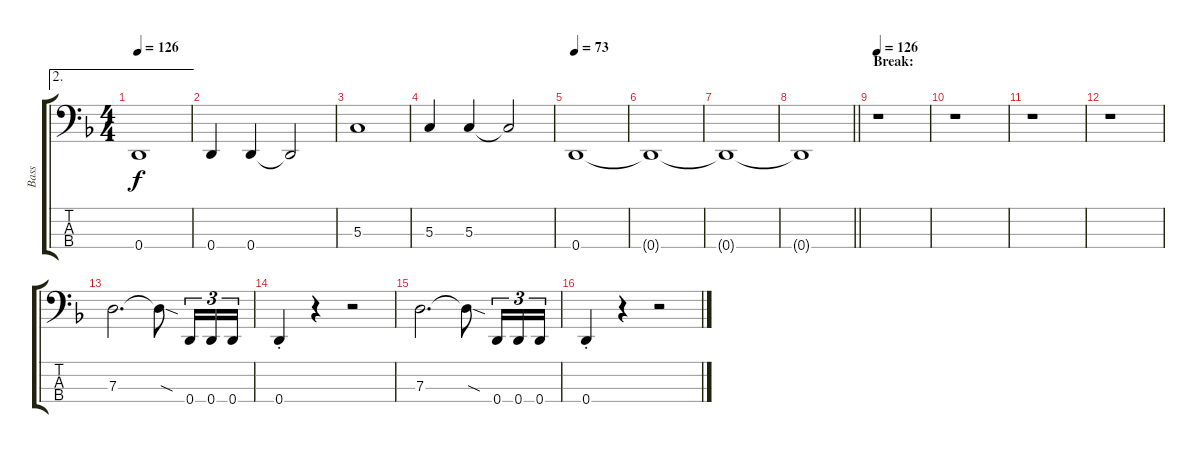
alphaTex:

\track ("Bass" "Bass") {instrument electricbasspick}
\staff {score tabs}
\tuning (F2 C2 G1 D1) {hide}
\ae 2
\ts (4 4)
\section ("" "")
\tempo 126
\clef f4
\ks dminor
0.4.1{dy f} |
0.4.4 0.4.4 0.4{t}.2 |
5.3.1 |
5.3.4 5.3.4 5.3{t}.2 |
\tempo 73
0.4.1 |
0.4{t}.1 |
0.4{t}.1 |
\barLineRight lightlight
0.4{t}.1 |
\section ("" "Break:")
\tempo 126
r.1 |
r.1 |
r.1 |
r.1 |
7.3.2{d} 7.3{sod t}.8 0.4.16{tu (3 2)} 0.4.16{tu (3 2)} 0.4.16{tu (3 2)} |
0.4{st}.4 r.4 r.2 |
7.3.2{d} 7.3{sod t}.8 0.4.16{tu (3 2)} 0.4.16{tu (3 2)} 0.4.16{tu (3 2)} |
0.4{st}.4 r.4 r.2
